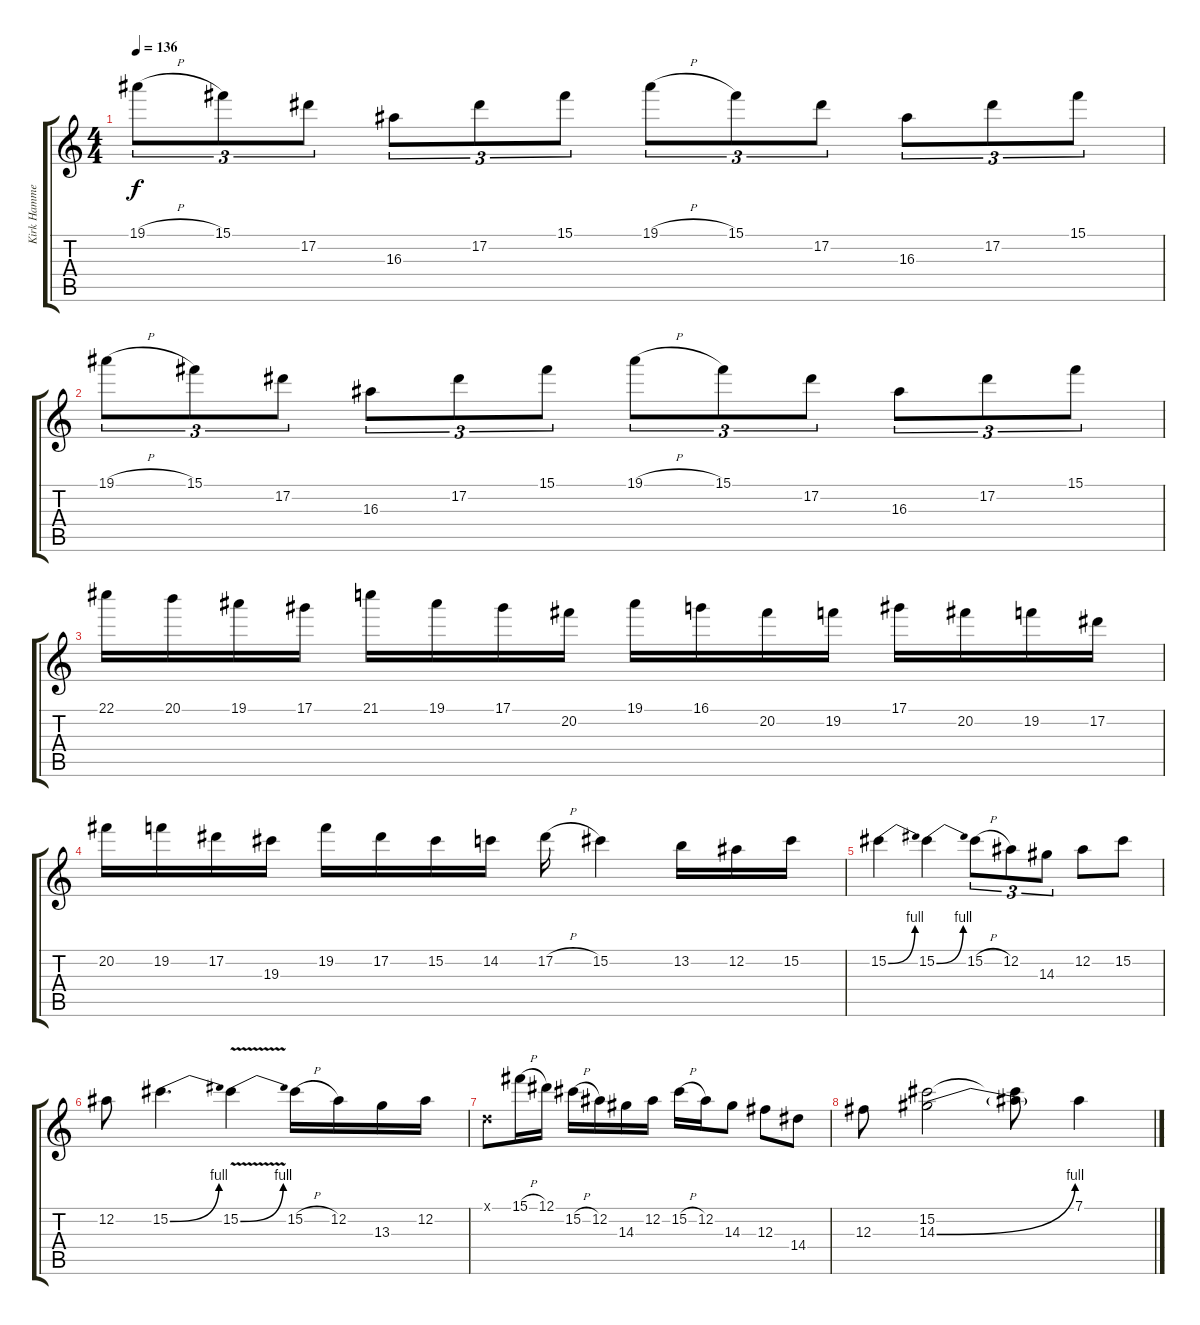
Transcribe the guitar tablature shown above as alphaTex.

\track ("Kirk Hammett (Distortion Guitar)" "Kirk Hamme") {instrument overdrivenguitar}
\staff {score tabs}
\tuning (Eb4 Bb3 Gb3 Db3 Ab2 Eb2) {hide}
\ts (4 4)
\tempo 136
\clef g2
\ks c
19.1{h}.8{tu (3 2) dy f} 15.1.8{tu (3 2)} 17.2.8{tu (3 2)} 16.3.8{tu (3 2)} 17.2.8{tu (3 2)} 15.1.8{tu (3 2)} 19.1{h}.8{tu (3 2)} 15.1.8{tu (3 2)} 17.2.8{tu (3 2)} 16.3.8{tu (3 2)} 17.2.8{tu (3 2)} 15.1.8{tu (3 2)} |
19.1{h}.8{tu (3 2)} 15.1.8{tu (3 2)} 17.2.8{tu (3 2)} 16.3.8{tu (3 2)} 17.2.8{tu (3 2)} 15.1.8{tu (3 2)} 19.1{h}.8{tu (3 2)} 15.1.8{tu (3 2)} 17.2.8{tu (3 2)} 16.3.8{tu (3 2)} 17.2.8{tu (3 2)} 15.1.8{tu (3 2)} |
22.1.16 20.1.16 19.1.16 17.1.16 21.1.16 19.1.16 17.1.16 20.2.16 19.1.16 16.1.16 20.2.16 19.2.16 17.1.16 20.2.16 19.2.16 17.2.16 |
20.2.16 19.2.16 17.2.16 19.3.16 19.2.16 17.2.16 15.2.16 14.2.16 17.2{h}.16 15.2.4 13.2.16 12.2.16 15.2.16 |
15.2{be (bend 0 0 60 4)}.4 15.2{be (bend 0 0 60 4)}.4 15.2{h}.8{tu (3 2)} 12.2.8{tu (3 2)} 14.3.8{tu (3 2)} 12.2.8 15.2.8 |
12.2.8 15.2{be (bend 0 0 60 4)}.4{d} 15.2{be (bend 0 0 60 4) v}.4 15.2{h}.16 12.2.16 13.3.16 12.2.16 |
-1.1{x}.8 15.1{h}.16 12.1.16 15.2{h}.16 12.2.16 14.3.16 12.2.16 15.2{h}.16 12.2.16 14.3.8 12.3.8 14.4.8 |
12.3.8 (15.2 14.3{be (bend 0 0 60 4)}).2 (15.2{t} 14.3{t}).8 7.1{ss}.4
